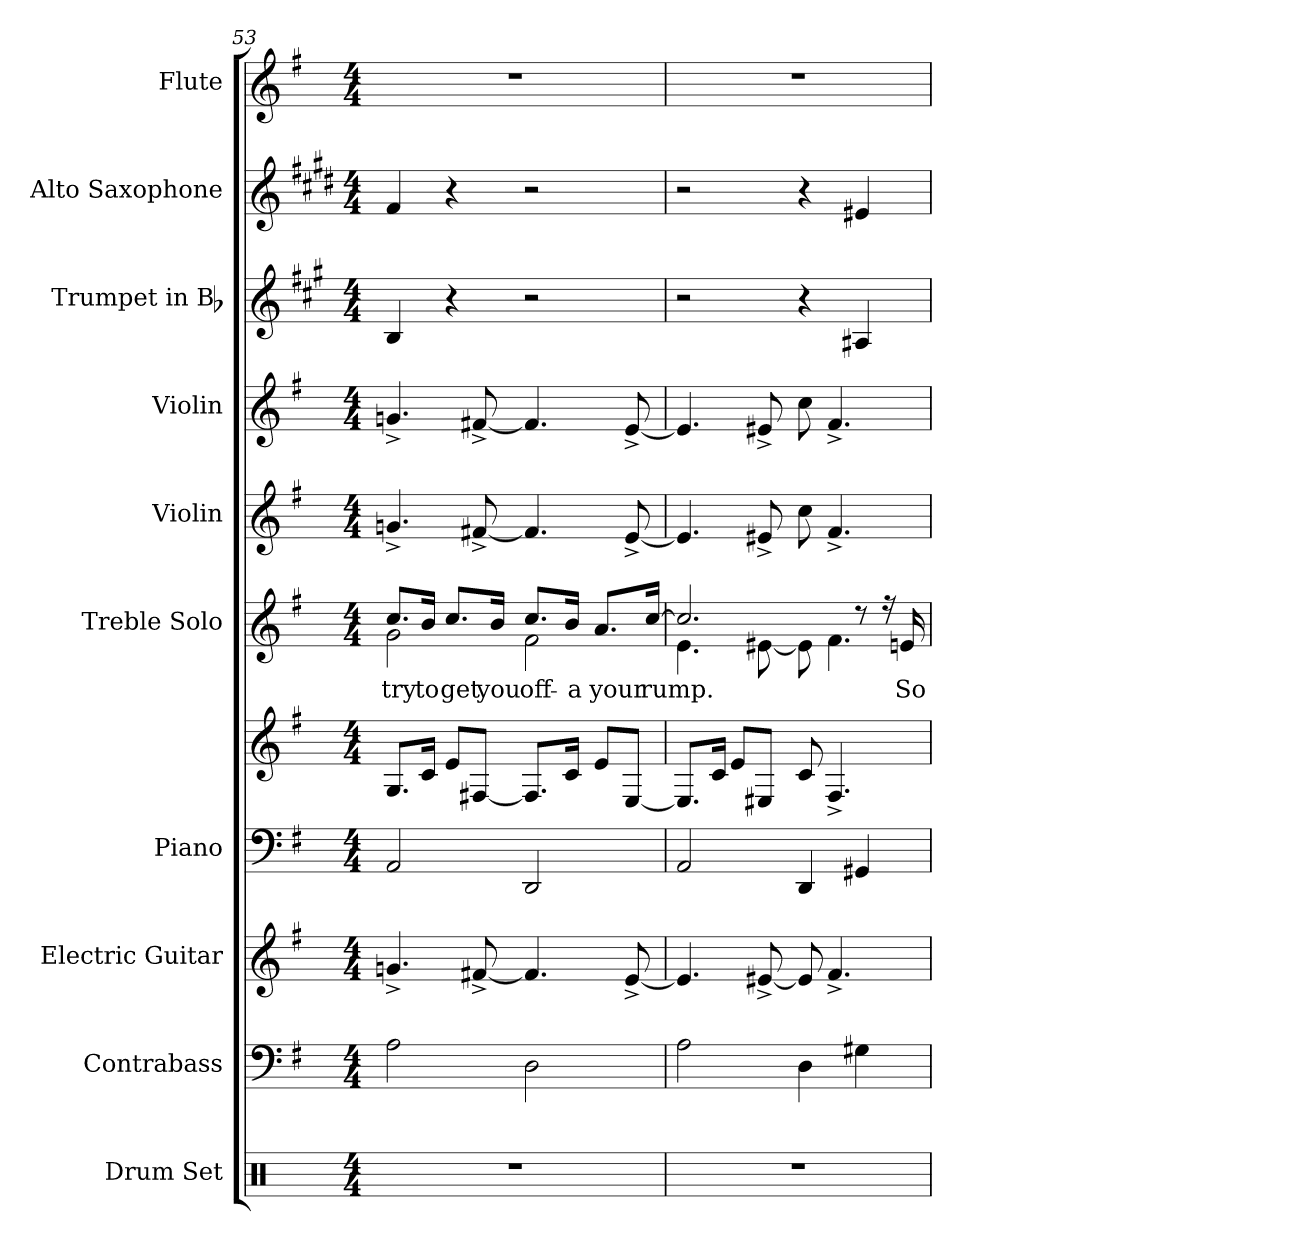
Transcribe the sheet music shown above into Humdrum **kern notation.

**kern	**kern	**kern	**kern	**kern	**kern	**text	**kern	**kern	**kern	**kern	**kern
*part10	*part9	*part8	*part7	*part7	*part6	*part6	*part5	*part4	*part3	*part2	*part1
*staff11	*staff10	*staff9	*staff8	*staff7	*staff6	*staff6	*staff5	*staff4	*staff3	*staff2	*staff1
*I"Drum Set	*I"Contrabass	*I"Electric Guitar	*I"Piano	*	*I"Treble Solo	*	*I"Violin	*I"Violin	*I"Trumpet in Bb	*I"Alto Saxophone	*I"Flute
*I'Dr.	*I'Cb.	*I'E. Gtr.	*I'Pno.	*	*I'Tr. Solo	*	*I'Vln.	*I'Vln.	*I'Tpt.	*I'Alto Sax.	*I'Fl.
!!LO:PB:g=z
*clefX	*clefF4	*clefG2	*clefF4	*clefG2	*clefG2	*	*clefG2	*clefG2	*clefG2	*clefG2	*clefG2
*	*ITrd7c12	*ITrd7c12	*	*	*	*	*	*	*ITrd1c2	*ITrd5c9	*
*k[]	*k[f#]	*k[f#]	*k[f#]	*k[f#]	*k[f#]	*	*k[f#]	*k[f#]	*k[f#]	*k[f#]	*k[f#]
*C:	*G:	*G:	*G:	*G:	*G:	*	*G:	*G:	*G:	*G:	*G:
*M4/4	*M4/4	*M4/4	*M4/4	*M4/4	*M4/4	*	*M4/4	*M4/4	*M4/4	*M4/4	*M4/4
=53	=53	=53	=53	=53	=53	=53	=53	=53	=53	=53	=53
!	!	!	!	!	!	!LO:LY:b:color=#000000	!	!	!	!	!
*	*	*	*	*	*^	*	*	*	*	*	*
1r	2AAi\	4.Gn^i/	2AAi/	8.Gi/L	8.cci/L	2gi\	try	4.gn^i/	4.gn^i/	4Ai/	4Ai/	1r
!	!	!	!	!	!	!	!LO:LY:b:color=#000000	!	!	!	!	!
.	.	.	.	16ci/Jk	16bi/Jk	.	to	.	.	.	.	.
!	!	!	!	!	!	!	!LO:LY:b:color=#000000	!	!	!	!	!
.	.	.	.	8ei/L	8.cci/L	.	get	.	.	4r	4r	.
.	.	[<8F#X^i/	.	[<8F#Xi/J	.	.	.	[<8f#X^i/	[<8f#X^i/	.	.	.
!	!	!	!	!	!	!	!LO:LY:b:color=#000000	!	!	!	!	!
.	.	.	.	.	16bi/Jk	.	you	.	.	.	.	.
!	!	!	!	!	!	!	!LO:LY:b:color=#000000	!	!	!	!	!
.	2DDi\	4.F#i/]	2DDi/	8.F#i/L]	8.cci/L	2f#i\	off-	4.f#i/]	4.f#i/]	2r	2r	.
!	!	!	!	!	!	!	!LO:LY:b:color=#000000	!	!	!	!	!
.	.	.	.	16ci/Jk	16bi/Jk	.	-a	.	.	.	.	.
!	!	!	!	!	!	!	!LO:LY:b:color=#000000	!	!	!	!	!
.	.	.	.	8ei/L	8.ai/L	.	your	.	.	.	.	.
.	.	[<8E^i/	.	[<8Ei/J	.	.	.	[<8e^i/	[<8e^i/	.	.	.
!	!	!	!	!	!	!	!LO:LY:b:color=#000000	!	!	!	!	!
.	.	.	.	.	[>16cci/Jk	.	rump.	.	.	.	.	.
=54	=54	=54	=54	=54	=54	=54	=54	=54	=54	=54	=54	=54
1r	2AAi\	4.Ei/]	2AAi/	8.Ei/L]	2.cci/]	4.ei\	.	4.ei/]	4.ei/]	2r	2r	1r
.	.	.	.	16ci/Jk	.	.	.	.	.	.	.	.
.	.	.	.	8ei/L	.	.	.	.	.	.	.	.
.	.	[<8E#X^i/	.	8E#Xi/J	.	[<8e#Xi\	.	8e#X^i/	8e#X^i/	.	.	.
.	4DDi\	8E#i/]	4DDi/	8ci/	.	8e#i\]	.	8cci\	8cci\	4r	4r	.
.	.	4.F#^i/	.	4.F#^i/	.	4.f#i\	.	4.f#^i/	4.f#^i/	.	.	.
.	4GG#Xi\	.	4GG#Xi/	.	8r	.	.	.	.	4G#Xi/	4G#Xi/	.
.	.	.	.	.	16r	.	.	.	.	.	.	.
!	!	!	!	!	!	!	!LO:LY:b:color=#000000	!	!	!	!	!
.	.	.	.	.	16eni/	.	So	.	.	.	.	.
*	*	*	*	*	*v	*v	*	*	*	*	*	*
=	=	=	=	=	=	=	=	=	=	=	=
*-	*-	*-	*-	*-	*-	*-	*-	*-	*-	*-	*-
